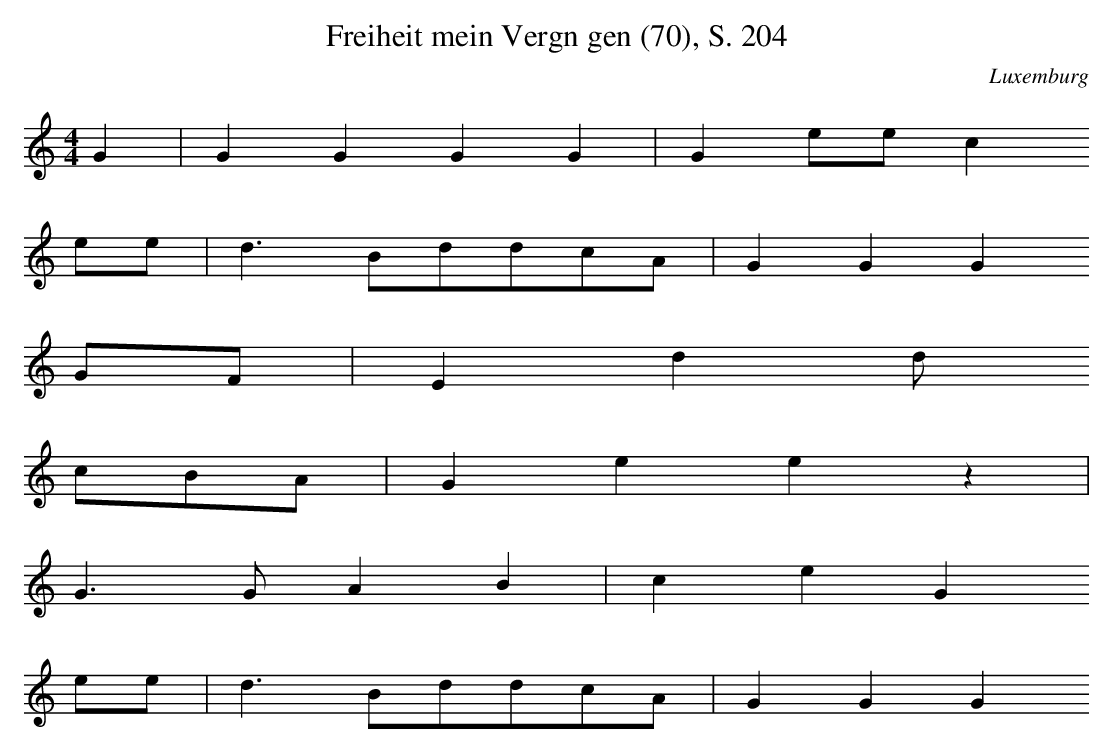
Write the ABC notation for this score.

X:1
T: Freiheit mein Vergngen (70), S. 204
O: Luxemburg
M: 4/4
L: 1/8
K: C
G2 | G2G2G2G2 | G2eec2
ee | d3BddcA | G2G2G2
GF | E2d2d
cBA | G2e2e2z2 |
G3GA2B2 | c2e2G2
ee | d3BddcA | G2G2G2
